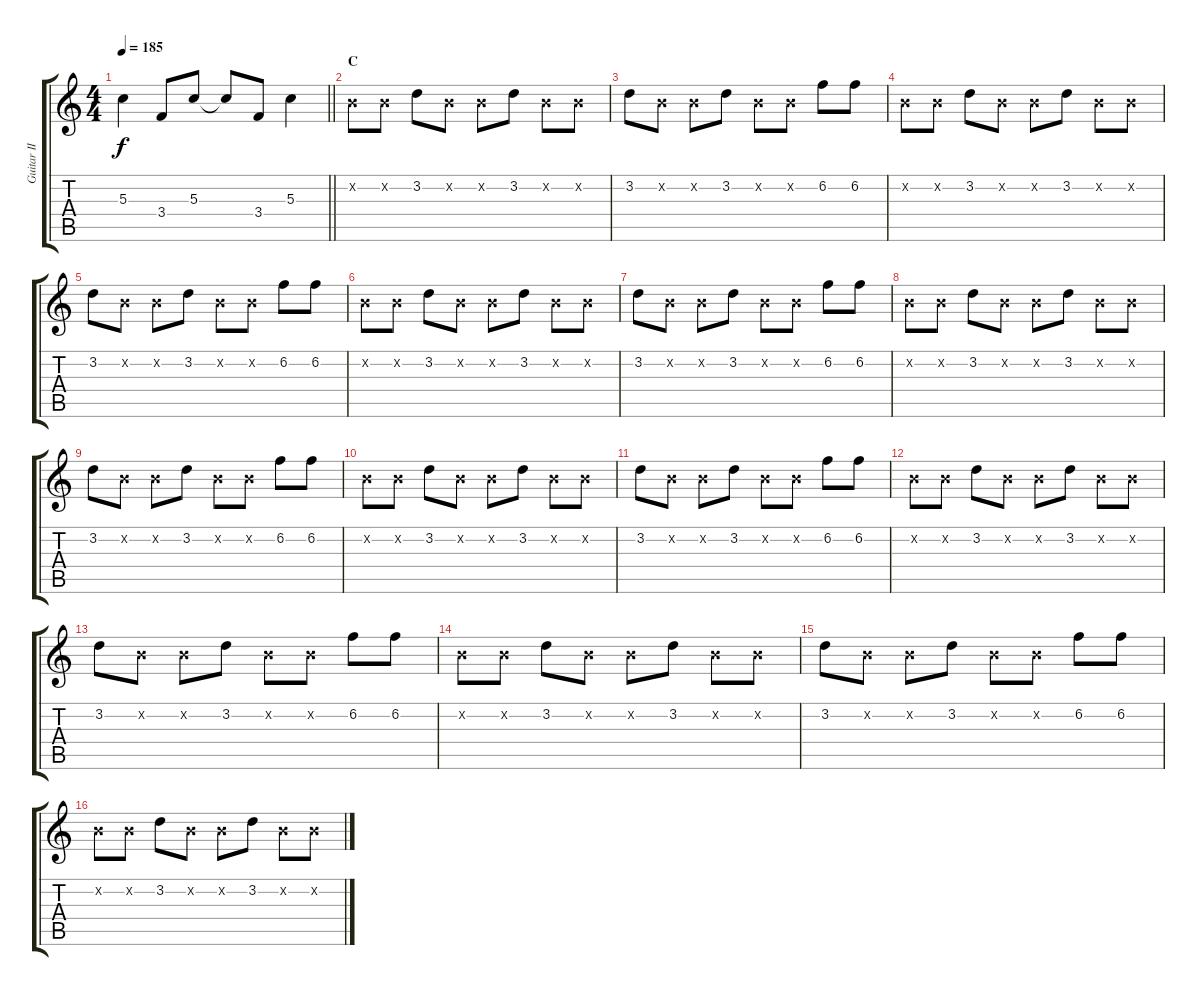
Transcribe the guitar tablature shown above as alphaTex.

\track ("Guitar II - Kita" "Guitar II ") {instrument overdrivenguitar}
\staff {score tabs}
\tuning (E4 B3 G3 D3 A2 E2) {hide}
\ts (4 4)
\tempo 185
\clef g2
\barLineRight lightlight
\ks c
5.3.4{dy f} 3.4.8 5.3.8 5.3{t}.8 3.4.8 5.3.4 |
\section ("" "C")
0.2{x}.8 0.2{x}.8 3.2.8 0.2{x}.8 0.2{x}.8 3.2.8 0.2{x}.8 0.2{x}.8 |
3.2.8 0.2{x}.8 0.2{x}.8 3.2.8 0.2{x}.8 0.2{x}.8 6.2.8 6.2.8 |
0.2{x}.8 0.2{x}.8 3.2.8 0.2{x}.8 0.2{x}.8 3.2.8 0.2{x}.8 0.2{x}.8 |
3.2.8 0.2{x}.8 0.2{x}.8 3.2.8 0.2{x}.8 0.2{x}.8 6.2.8 6.2.8 |
0.2{x}.8 0.2{x}.8 3.2.8 0.2{x}.8 0.2{x}.8 3.2.8 0.2{x}.8 0.2{x}.8 |
3.2.8 0.2{x}.8 0.2{x}.8 3.2.8 0.2{x}.8 0.2{x}.8 6.2.8 6.2.8 |
0.2{x}.8 0.2{x}.8 3.2.8 0.2{x}.8 0.2{x}.8 3.2.8 0.2{x}.8 0.2{x}.8 |
3.2.8 0.2{x}.8 0.2{x}.8 3.2.8 0.2{x}.8 0.2{x}.8 6.2.8 6.2.8 |
0.2{x}.8 0.2{x}.8 3.2.8 0.2{x}.8 0.2{x}.8 3.2.8 0.2{x}.8 0.2{x}.8 |
3.2.8 0.2{x}.8 0.2{x}.8 3.2.8 0.2{x}.8 0.2{x}.8 6.2.8 6.2.8 |
0.2{x}.8 0.2{x}.8 3.2.8 0.2{x}.8 0.2{x}.8 3.2.8 0.2{x}.8 0.2{x}.8 |
3.2.8 0.2{x}.8 0.2{x}.8 3.2.8 0.2{x}.8 0.2{x}.8 6.2.8 6.2.8 |
0.2{x}.8 0.2{x}.8 3.2.8 0.2{x}.8 0.2{x}.8 3.2.8 0.2{x}.8 0.2{x}.8 |
3.2.8 0.2{x}.8 0.2{x}.8 3.2.8 0.2{x}.8 0.2{x}.8 6.2.8 6.2.8 |
0.2{x}.8 0.2{x}.8 3.2.8 0.2{x}.8 0.2{x}.8 3.2.8 0.2{x}.8 0.2{x}.8
